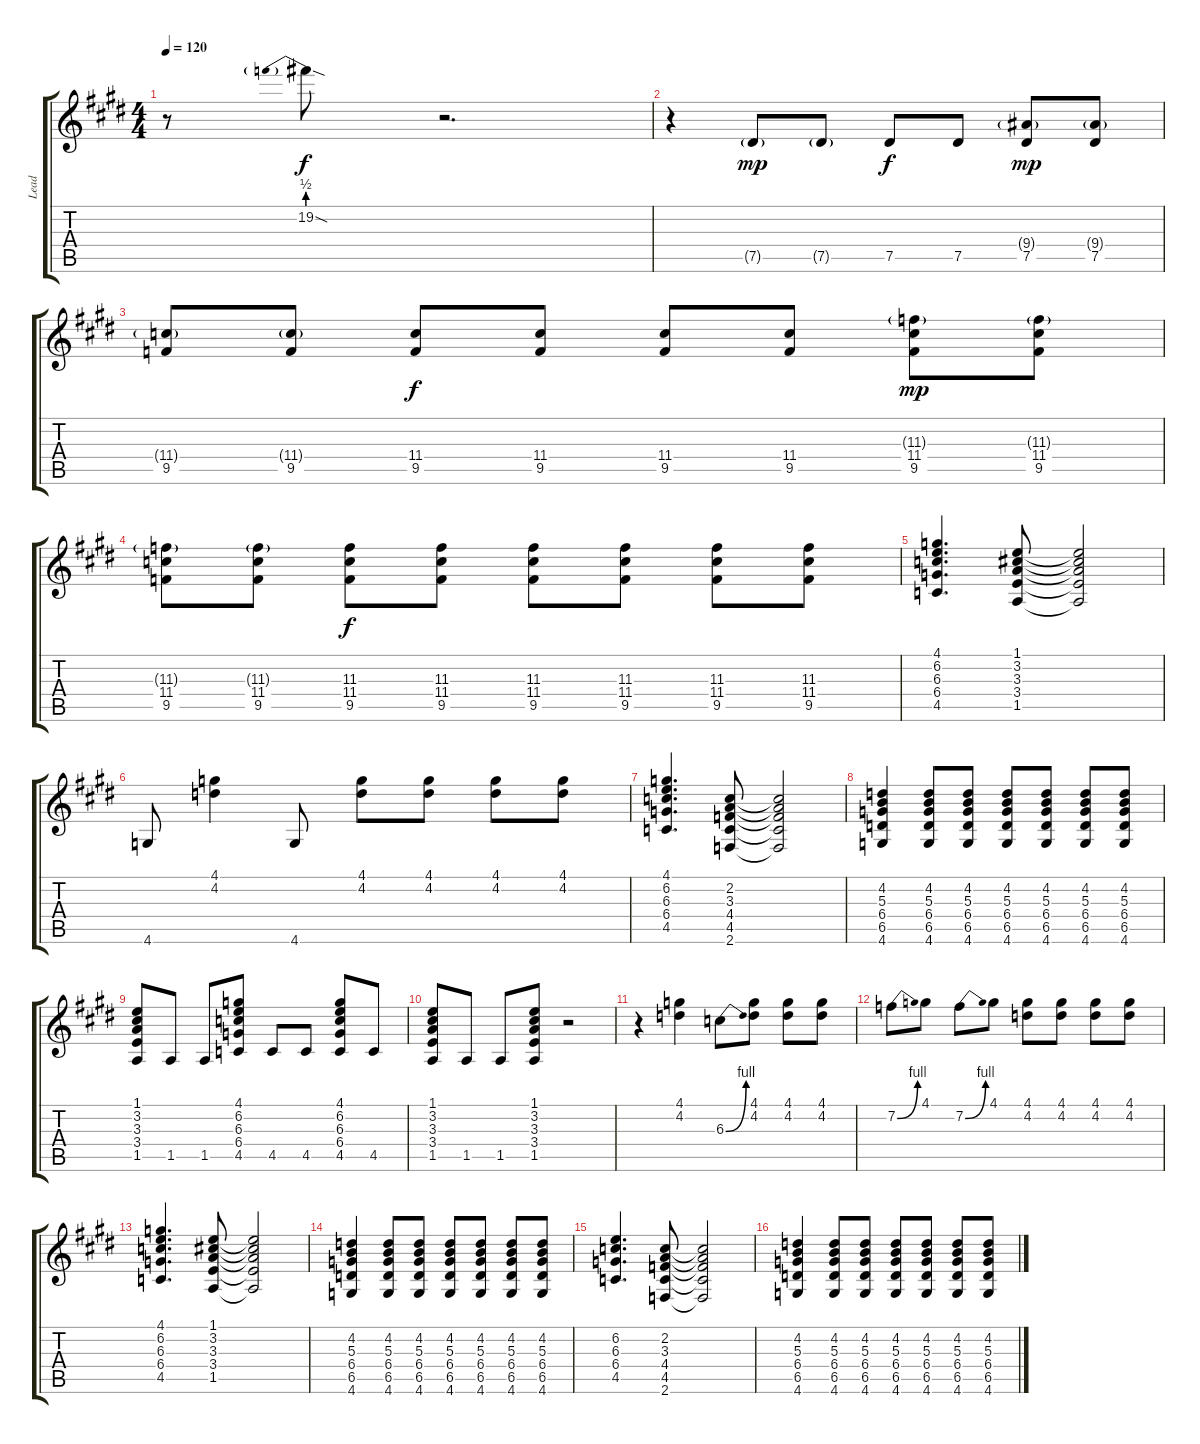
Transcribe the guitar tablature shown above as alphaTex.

\track ("Lead" "Lead") {instrument distortionguitar}
\staff {score tabs}
\tuning (Eb4 Bb3 Gb3 Db3 Ab2 Eb2) {hide}
\ts (4 4)
\tempo 120
\clef g2
\ks e
r.8{dy f} 19.2{be (prebend 0 2 60 2) sod}.8 r.2{d} |
\ks c#minor
r.4 7.5{g}.8{dy mp} 7.5{g}.8 7.5.8{dy f} 7.5.8 (9.4{g} 7.5).8{dy mp} (9.4{g} 7.5).8 |
(11.4{g} 9.5).8 (11.4{g} 9.5).8 (11.4 9.5).8{dy f} (11.4 9.5).8 (11.4 9.5).8 (11.4 9.5).8 (11.3{g} 11.4 9.5).8{dy mp} (11.3{g} 11.4 9.5).8 |
(11.3{g} 11.4 9.5).8 (11.3{g} 11.4 9.5).8 (11.3 11.4 9.5).8{dy f} (11.3 11.4 9.5).8 (11.3 11.4 9.5).8 (11.3 11.4 9.5).8 (11.3 11.4 9.5).8 (11.3 11.4 9.5).8 |
\ks e
(4.1 6.2 6.3 6.4 4.5).4{d} (1.1 3.2 3.3 3.4 1.5).8 (1.1{t} 3.2{t} 3.3{t} 3.4{t} 1.5{t}).2 |
4.6.8 (4.1 4.2).4 4.6.8 (4.1 4.2).8 (4.1 4.2).8 (4.1 4.2).8 (4.1 4.2).8 |
(4.1 6.2 6.3 6.4 4.5).4{d} (2.2 3.3 4.4 4.5 2.6).8 (2.2{t} 3.3{t} 4.4{t} 4.5{t} 2.6{t}).2 |
(4.2 5.3 6.4 6.5 4.6).4 (4.2 5.3 6.4 6.5 4.6).8 (4.2 5.3 6.4 6.5 4.6).8 (4.2 5.3 6.4 6.5 4.6).8 (4.2 5.3 6.4 6.5 4.6).8 (4.2 5.3 6.4 6.5 4.6).8 (4.2 5.3 6.4 6.5 4.6).8 |
(1.1 3.2 3.3 3.4 1.5).8 1.5.8 1.5.8 (4.1 6.2 6.3 6.4 4.5).8 4.5.8 4.5.8 (4.1 6.2 6.3 6.4 4.5).8 4.5.8 |
(1.1 3.2 3.3 3.4 1.5).8 1.5.8 1.5.8 (1.1 3.2 3.3 3.4 1.5).8 r.2 |
r.4 (4.1 4.2).4 6.3{be (bend 0 0 60 4)}.8 (4.1 4.2).8 (4.1 4.2).8 (4.1 4.2).8 |
7.2{be (bend 0 0 60 4)}.8 4.1.8 7.2{be (bend 0 0 60 4)}.8 4.1.8 (4.1 4.2).8 (4.1 4.2).8 (4.1 4.2).8 (4.1 4.2).8 |
(4.1 6.2 6.3 6.4 4.5).4{d} (1.1 3.2 3.3 3.4 1.5).8 (1.1{t} 3.2{t} 3.3{t} 3.4{t} 1.5{t}).2 |
(4.2 5.3 6.4 6.5 4.6).4 (4.2 5.3 6.4 6.5 4.6).8 (4.2 5.3 6.4 6.5 4.6).8 (4.2 5.3 6.4 6.5 4.6).8 (4.2 5.3 6.4 6.5 4.6).8 (4.2 5.3 6.4 6.5 4.6).8 (4.2 5.3 6.4 6.5 4.6).8 |
(6.2 6.3 6.4 4.5).4{d} (2.2 3.3 4.4 4.5 2.6).8 (2.2{t} 3.3{t} 4.4{t} 4.5{t} 2.6{t}).2 |
(4.2 5.3 6.4 6.5 4.6).4 (4.2 5.3 6.4 6.5 4.6).8 (4.2 5.3 6.4 6.5 4.6).8 (4.2 5.3 6.4 6.5 4.6).8 (4.2 5.3 6.4 6.5 4.6).8 (4.2 5.3 6.4 6.5 4.6).8 (4.2 5.3 6.4 6.5 4.6).8
